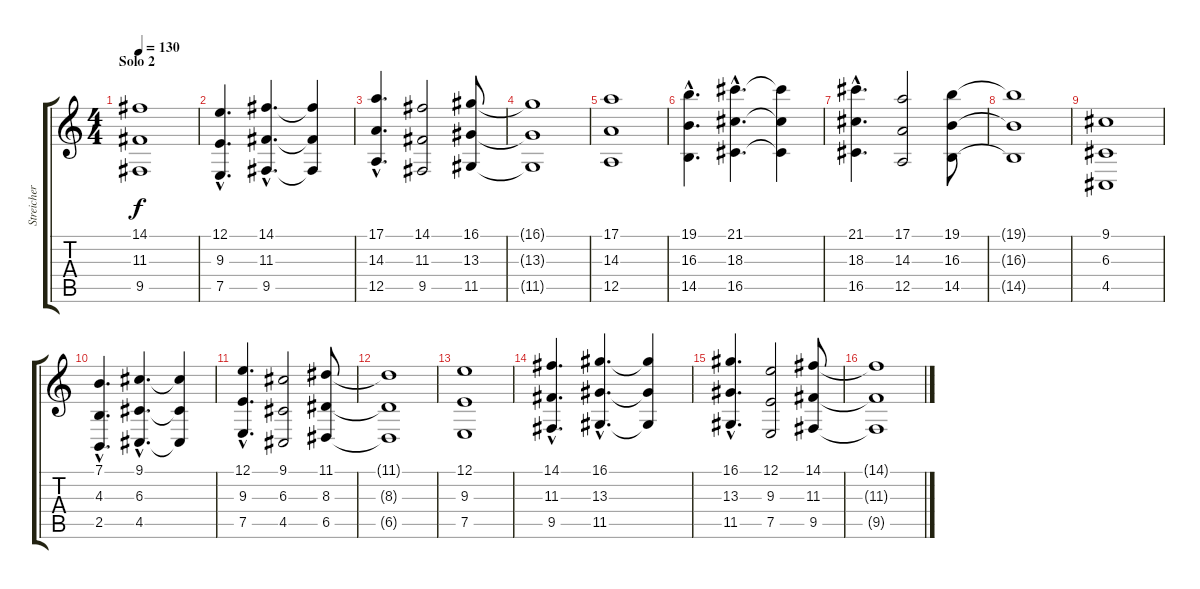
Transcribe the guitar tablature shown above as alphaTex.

\track ("Streicher" "Streicher") {instrument synthstrings2}
\staff {score tabs}
\tuning (E4 B3 G3 D3 A2 E2) {hide}
\ts (4 4)
\section ("" "Solo 2")
\tempo 130
\clef g2
\ks c
(14.1{t} 11.3{t} 9.5{t}).1{dy f} |
(12.1{hac} 9.3{hac} 7.5{hac}).4{d} (14.1{hac} 11.3{hac} 9.5{hac}).4{d} (14.1{t} 11.3{t} 9.5{t}).4 |
(17.1{hac} 14.3{hac} 12.5{hac}).4{d} (14.1 11.3 9.5).2 (16.1 13.3 11.5).8 |
(16.1{t} 13.3{t} 11.5{t}).1 |
(17.1 14.3 12.5).1 |
(19.1{hac} 16.3{hac} 14.5{hac}).4{d} (21.1{hac} 18.3{hac} 16.5{hac}).4{d} (21.1{t} 18.3{t} 16.5{t}).4 |
(21.1{hac} 18.3{hac} 16.5{hac}).4{d} (17.1 14.3 12.5).2 (19.1 16.3 14.5).8 |
(19.1{t} 16.3{t} 14.5{t}).1 |
(9.1 6.3 4.5).1 |
(7.1{hac} 4.3{hac} 2.5{hac}).4{d} (9.1{hac} 6.3{hac} 4.5{hac}).4{d} (9.1{t} 6.3{t} 4.5{t}).4 |
(12.1{hac} 9.3{hac} 7.5{hac}).4{d} (9.1 6.3 4.5).2 (11.1 8.3 6.5).8 |
(11.1{t} 8.3{t} 6.5{t}).1 |
(12.1 9.3 7.5).1 |
(14.1{hac} 11.3{hac} 9.5{hac}).4{d} (16.1{hac} 13.3{hac} 11.5{hac}).4{d} (16.1{t} 13.3{t} 11.5{t}).4 |
(16.1{hac} 13.3{hac} 11.5{hac}).4{d} (12.1 9.3 7.5).2 (14.1 11.3 9.5).8 |
(14.1{t} 11.3{t} 9.5{t}).1
